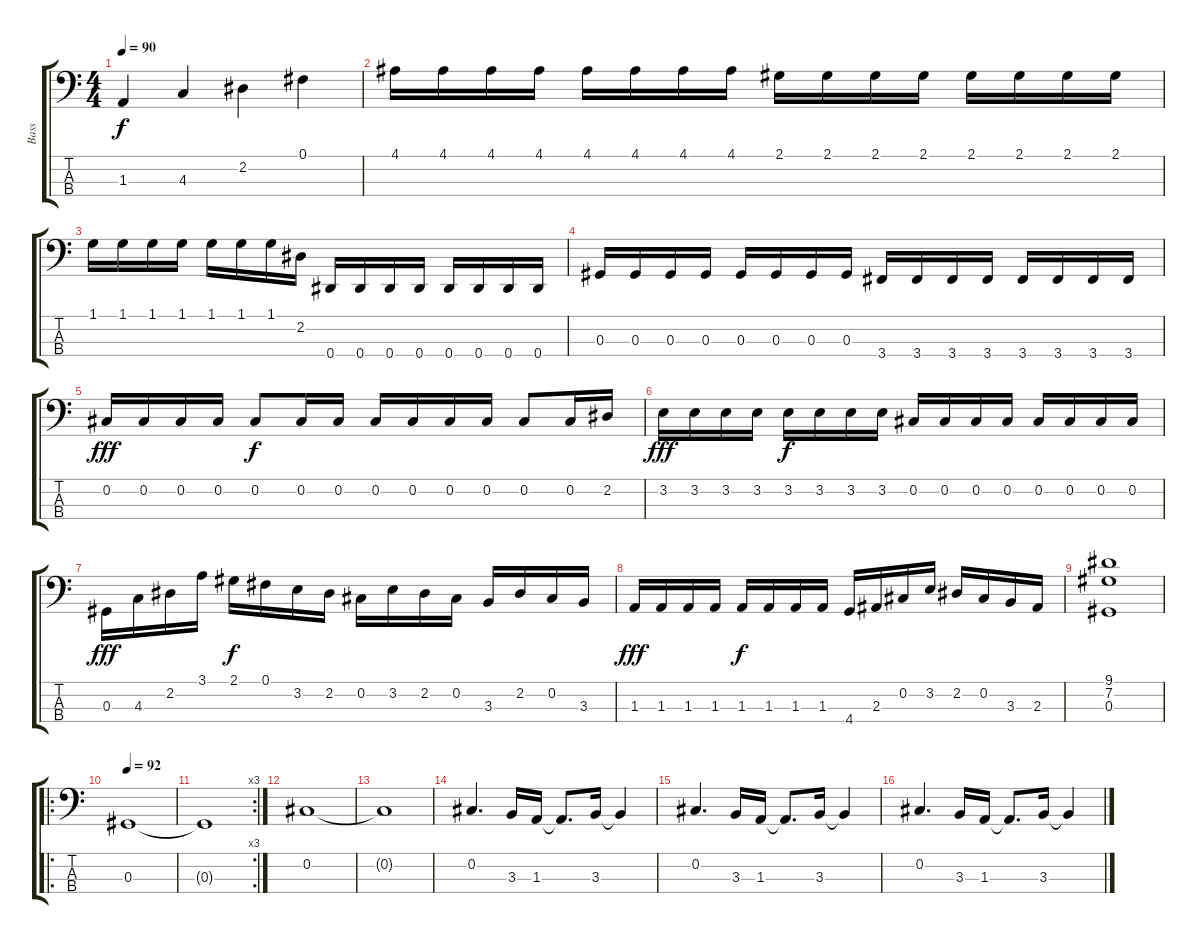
\track ("Bass" "Bass") {instrument electricbasspick}
\staff {score tabs}
\tuning (Gb2 Db2 Ab1 Eb1) {hide}
\ts (4 4)
\tempo 90
\clef f4
\ks c
1.3.4{dy f} 4.3.4 2.2.4 0.1.4 |
4.1.16 4.1.16 4.1.16 4.1.16 4.1.16 4.1.16 4.1.16 4.1.16 2.1.16 2.1.16 2.1.16 2.1.16 2.1.16 2.1.16 2.1.16 2.1.16 |
1.1.16 1.1.16 1.1.16 1.1.16 1.1.16 1.1.16 1.1.16 2.2.16 0.4.16 0.4.16 0.4.16 0.4.16 0.4.16 0.4.16 0.4.16 0.4.16 |
0.3.16 0.3.16 0.3.16 0.3.16 0.3.16 0.3.16 0.3.16 0.3.16 3.4.16 3.4.16 3.4.16 3.4.16 3.4.16 3.4.16 3.4.16 3.4.16 |
0.2.16{dy fff} 0.2.16 0.2.16 0.2.16 0.2.8{dy f} 0.2.16 0.2.16 0.2.16 0.2.16 0.2.16 0.2.16 0.2.8 0.2.16 2.2.16 |
3.2.16{dy fff} 3.2.16 3.2.16 3.2.16 3.2.16{dy f} 3.2.16 3.2.16 3.2.16 0.2.16 0.2.16 0.2.16 0.2.16 0.2.16 0.2.16 0.2.16 0.2.16 |
0.3.16{dy fff} 4.3.16 2.2.16 3.1.16 2.1.16{dy f} 0.1.16 3.2.16 2.2.16 0.2.16 3.2.16 2.2.16 0.2.16 3.3.16 2.2.16 0.2.16 3.3.16 |
1.3.16{dy fff} 1.3.16 1.3.16 1.3.16 1.3.16{dy f} 1.3.16 1.3.16 1.3.16 4.4.16 2.3.16 0.2.16 3.2.16 2.2.16 0.2.16 3.3.16 2.3.16 |
(9.1 7.2 0.3).1 |
\ro
\tempo 92
0.3.1 |
\rc 3
0.3{t}.1 |
0.2.1 |
0.2{t}.1 |
0.2.4{d} 3.3.16 1.3.16 1.3{t}.8{d} 3.3.16 3.3{t}.4 |
0.2.4{d} 3.3.16 1.3.16 1.3{t}.8{d} 3.3.16 3.3{t}.4 |
0.2.4{d} 3.3.16 1.3.16 1.3{t}.8{d} 3.3.16 3.3{t}.4
